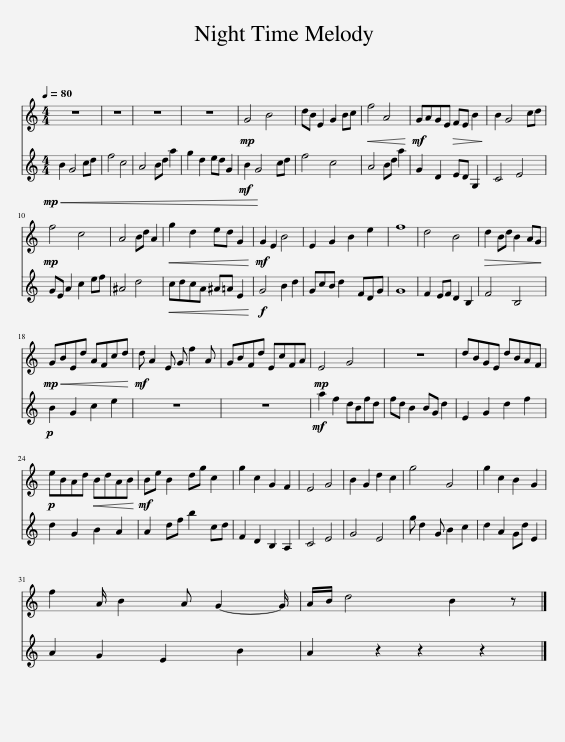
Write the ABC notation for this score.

X:1
%%score 1 2
L:1/8
Q:1/4=80
M:4/4
I:linebreak $
K:C
V:1 treble
V:2 treble
V:1
 z8 | z8 | z8 | z8 |!mp! G4 B4 | %5
 dB E2 G2 Bc |!<(! f4 A4!<)! |!mf! GAGE!>(! FE B2!>)! | B2 G4 cd |$!mp! f4 c4 | %10
 A4 Bd A2 |!<(! g2 d2 ed G2!<)! |!mf! G2 E2 B4 | E2 G2 B2 e2 | f8 | %15
 d4 B4 |!>(! d2 Bd B2 AG!>)! |$!mp!!<(! GBEd AFcd!<)! |!mf! d A2 E G f2 A | GBFd EcFA | %20
!mp! E4 G4 | z8 | dBGE dBAF |$!p! eBAd!<(! BdAB!<)! |!mf! Be B2 dg c2 | %25
 g2 c2 G2 F2 | E4 G4 | B2 G2 d2 c2 | g4 G4 | g2 c2 B2 G2 |$ %30
 f2 A/ B2 A G2- G/ | A/B/ d4 B2 z |] %32
V:2
!mp!!<(! B2 G4 cd!<)! | f4 c4 | A4 Bd a2 | g2 d2 ed G2 |!mf! B2 G4 cd | %5
 f4 c4 | A4 Bd a2 | G2 D2 ED G,2 | C4 E4 |$ GE A2 c2 ef | %10
 ^A4 d4 |!<(! cdcA ^A=A E2!<)! |!f! G4 B2 d2 | GcB d2 FDG | G8 | %15
 F2 EF D2 B,2 | F4 B,4 |$!p! B2 G2 c2 e2 | z8 | z8 | %20
!mf! a2 f2 dBfd | fd B2 BG d2 | E2 G2 d2 f2 |$ d2 G2 B2 A2 | A2 df b2 cd | %25
 F2 D2 B,2 A,2 | C4 E4 | G4 E4 | g d2 G B2 c2 | d2 A2 Gd E2 |$ %30
 A2 G2 E2 B2 | A2 z2 z2 z2 |] %32
